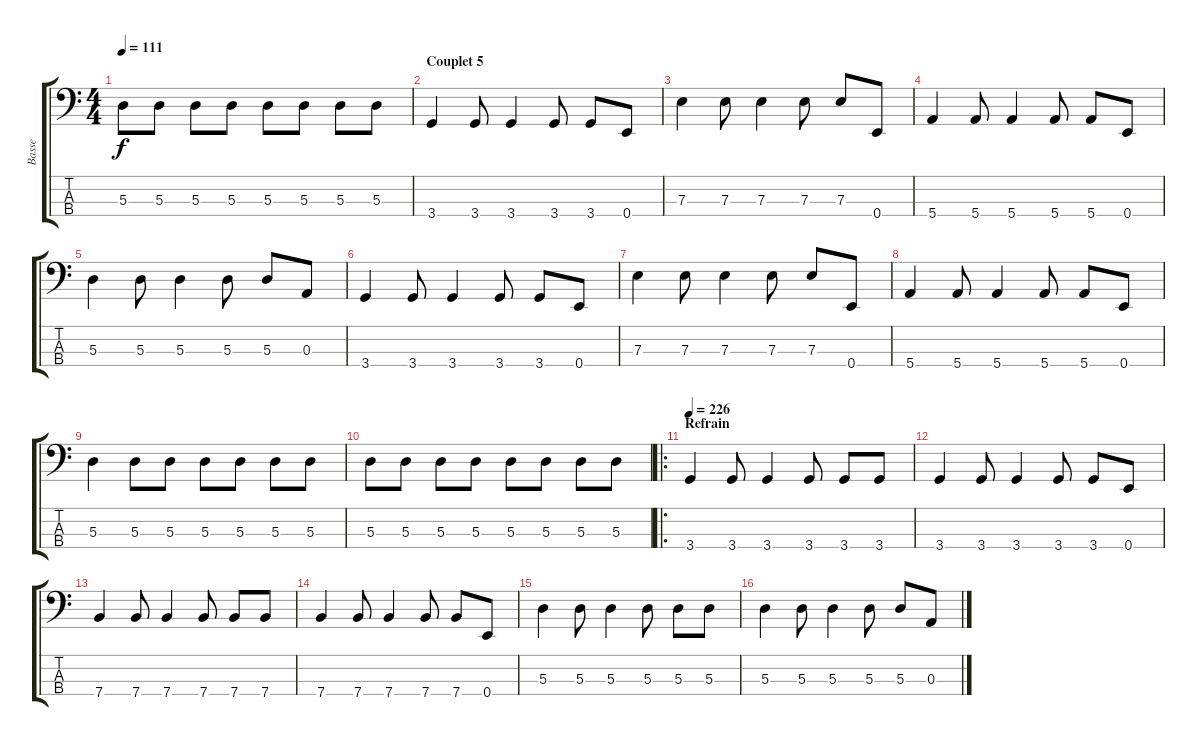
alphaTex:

\track ("Basse" "Basse") {instrument acousticbass}
\staff {score tabs}
\tuning (G2 D2 A1 E1) {hide}
\ts (4 4)
\tempo 111
\clef f4
\ks c
5.3.8{dy f} 5.3.8 5.3.8 5.3.8 5.3.8 5.3.8 5.3.8 5.3.8 |
\section ("" "Couplet 5")
3.4.4 3.4.8 3.4.4 3.4.8 3.4.8 0.4.8 |
7.3.4 7.3.8 7.3.4 7.3.8 7.3.8 0.4.8 |
5.4.4 5.4.8 5.4.4 5.4.8 5.4.8 0.4.8 |
5.3.4 5.3.8 5.3.4 5.3.8 5.3.8 0.3.8 |
3.4.4 3.4.8 3.4.4 3.4.8 3.4.8 0.4.8 |
7.3.4 7.3.8 7.3.4 7.3.8 7.3.8 0.4.8 |
5.4.4 5.4.8 5.4.4 5.4.8 5.4.8 0.4.8 |
5.3.4 5.3.8 5.3.8 5.3.8 5.3.8 5.3.8 5.3.8 |
5.3.8 5.3.8 5.3.8 5.3.8 5.3.8 5.3.8 5.3.8 5.3.8 |
\ro
\section ("" "Refrain")
\tempo 226
3.4.4 3.4.8 3.4.4 3.4.8 3.4.8 3.4.8 |
3.4.4 3.4.8 3.4.4 3.4.8 3.4.8 0.4.8 |
7.4.4 7.4.8 7.4.4 7.4.8 7.4.8 7.4.8 |
7.4.4 7.4.8 7.4.4 7.4.8 7.4.8 0.4.8 |
5.3.4 5.3.8 5.3.4 5.3.8 5.3.8 5.3.8 |
5.3.4 5.3.8 5.3.4 5.3.8 5.3.8 0.3.8
